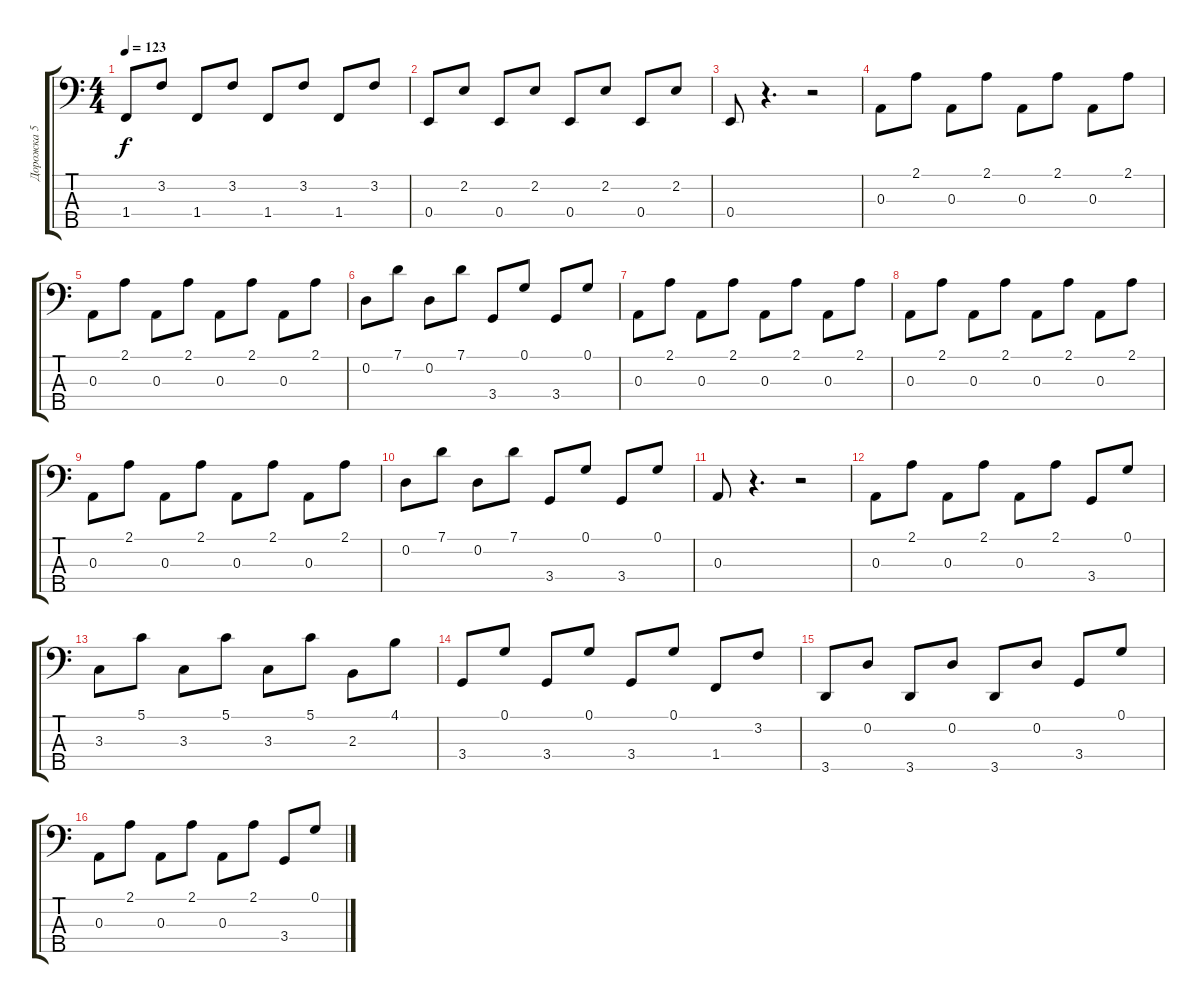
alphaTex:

\track ("Дорожка 5" "Дорожка 5") {instrument synthbass1}
\staff {score tabs}
\tuning (G2 D2 A1 E1 B0) {hide}
\ts (4 4)
\tempo 123
\clef f4
\ks c
1.4.8{dy f} 3.2.8 1.4.8 3.2.8 1.4.8 3.2.8 1.4.8 3.2.8 |
0.4.8 2.2.8 0.4.8 2.2.8 0.4.8 2.2.8 0.4.8 2.2.8 |
0.4.8 r.4{d} r.2 |
0.3.8 2.1.8 0.3.8 2.1.8 0.3.8 2.1.8 0.3.8 2.1.8 |
0.3.8 2.1.8 0.3.8 2.1.8 0.3.8 2.1.8 0.3.8 2.1.8 |
0.2.8 7.1.8 0.2.8 7.1.8 3.4.8 0.1.8 3.4.8 0.1.8 |
0.3.8 2.1.8 0.3.8 2.1.8 0.3.8 2.1.8 0.3.8 2.1.8 |
0.3.8 2.1.8 0.3.8 2.1.8 0.3.8 2.1.8 0.3.8 2.1.8 |
0.3.8 2.1.8 0.3.8 2.1.8 0.3.8 2.1.8 0.3.8 2.1.8 |
0.2.8 7.1.8 0.2.8 7.1.8 3.4.8 0.1.8 3.4.8 0.1.8 |
0.3.8 r.4{d} r.2 |
0.3.8 2.1.8 0.3.8 2.1.8 0.3.8 2.1.8 3.4.8 0.1.8 |
3.3.8 5.1.8 3.3.8 5.1.8 3.3.8 5.1.8 2.3.8 4.1.8 |
3.4.8 0.1.8 3.4.8 0.1.8 3.4.8 0.1.8 1.4.8 3.2.8 |
3.5.8 0.2.8 3.5.8 0.2.8 3.5.8 0.2.8 3.4.8 0.1.8 |
0.3.8 2.1.8 0.3.8 2.1.8 0.3.8 2.1.8 3.4.8 0.1.8
